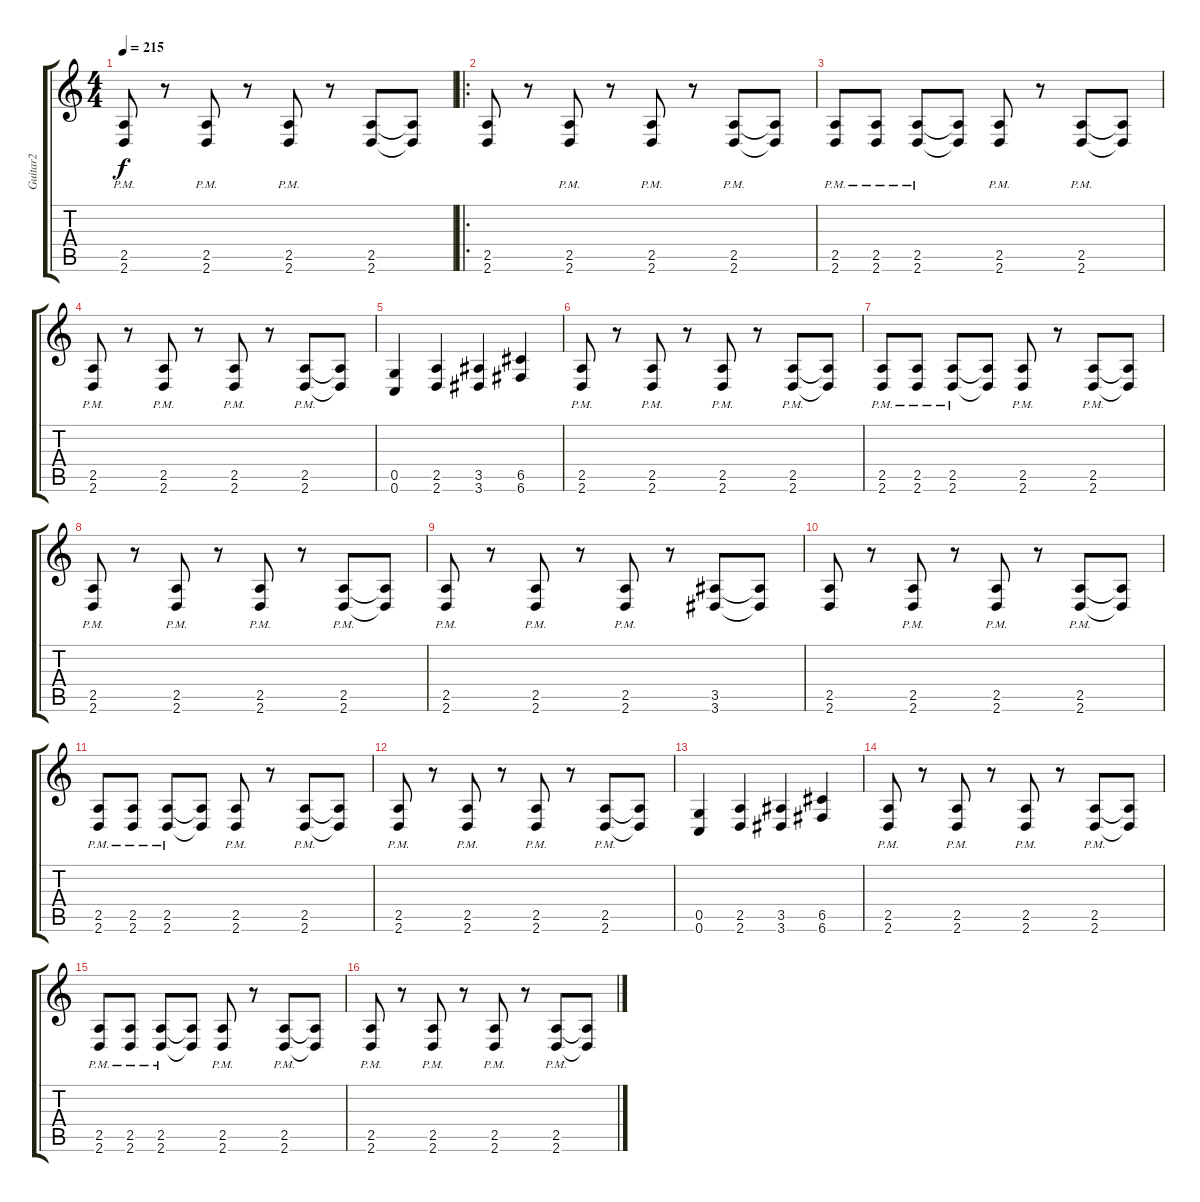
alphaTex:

\track ("Guitar2" "Guitar2") {instrument distortionguitar}
\staff {score tabs}
\tuning (E4 C4 G3 C3 G2 C2) {hide}
\ts (4 4)
\tempo 215
\clef g2
\ks c
(2.5{pm} 2.6{pm}).8{dy f} r.8 (2.5{pm} 2.6{pm}).8 r.8 (2.5{pm} 2.6{pm}).8 r.8 (2.5 2.6).8 (2.5{t} 2.6{t}).8 |
\ro
(2.5 2.6).8 r.8 (2.5{pm} 2.6{pm}).8 r.8 (2.5{pm} 2.6{pm}).8 r.8 (2.5{pm} 2.6{pm}).8 (2.5{t} 2.6{t}).8 |
(2.5{pm} 2.6{pm}).8 (2.5{pm} 2.6{pm}).8 (2.5{pm} 2.6{pm}).8 (2.5{t} 2.6{t}).8 (2.5{pm} 2.6{pm}).8 r.8 (2.5{pm} 2.6{pm}).8 (2.5{t} 2.6{t}).8 |
(2.5{pm} 2.6{pm}).8 r.8 (2.5{pm} 2.6{pm}).8 r.8 (2.5{pm} 2.6{pm}).8 r.8 (2.5{pm} 2.6{pm}).8 (2.5{t} 2.6{t}).8 |
(0.5 0.6).4 (2.5 2.6).4 (3.5 3.6).4 (6.5 6.6).4 |
(2.5{pm} 2.6{pm}).8 r.8 (2.5{pm} 2.6{pm}).8 r.8 (2.5{pm} 2.6{pm}).8 r.8 (2.5{pm} 2.6{pm}).8 (2.5{t} 2.6{t}).8 |
(2.5{pm} 2.6{pm}).8 (2.5{pm} 2.6{pm}).8 (2.5{pm} 2.6{pm}).8 (2.5{t} 2.6{t}).8 (2.5{pm} 2.6{pm}).8 r.8 (2.5{pm} 2.6{pm}).8 (2.5{t} 2.6{t}).8 |
(2.5{pm} 2.6{pm}).8 r.8 (2.5{pm} 2.6{pm}).8 r.8 (2.5{pm} 2.6{pm}).8 r.8 (2.5{pm} 2.6{pm}).8 (2.5{t} 2.6{t}).8 |
(2.5{pm} 2.6{pm}).8 r.8 (2.5{pm} 2.6{pm}).8 r.8 (2.5{pm} 2.6{pm}).8 r.8 (3.5 3.6).8 (3.5{t} 3.6{t}).8 |
(2.5 2.6).8 r.8 (2.5{pm} 2.6{pm}).8 r.8 (2.5{pm} 2.6{pm}).8 r.8 (2.5{pm} 2.6{pm}).8 (2.5{t} 2.6{t}).8 |
(2.5{pm} 2.6{pm}).8 (2.5{pm} 2.6{pm}).8 (2.5{pm} 2.6{pm}).8 (2.5{t} 2.6{t}).8 (2.5{pm} 2.6{pm}).8 r.8 (2.5{pm} 2.6{pm}).8 (2.5{t} 2.6{t}).8 |
(2.5{pm} 2.6{pm}).8 r.8 (2.5{pm} 2.6{pm}).8 r.8 (2.5{pm} 2.6{pm}).8 r.8 (2.5{pm} 2.6{pm}).8 (2.5{t} 2.6{t}).8 |
(0.5 0.6).4 (2.5 2.6).4 (3.5 3.6).4 (6.5 6.6).4 |
(2.5{pm} 2.6{pm}).8 r.8 (2.5{pm} 2.6{pm}).8 r.8 (2.5{pm} 2.6{pm}).8 r.8 (2.5{pm} 2.6{pm}).8 (2.5{t} 2.6{t}).8 |
(2.5{pm} 2.6{pm}).8 (2.5{pm} 2.6{pm}).8 (2.5{pm} 2.6{pm}).8 (2.5{t} 2.6{t}).8 (2.5{pm} 2.6{pm}).8 r.8 (2.5{pm} 2.6{pm}).8 (2.5{t} 2.6{t}).8 |
(2.5{pm} 2.6{pm}).8 r.8 (2.5{pm} 2.6{pm}).8 r.8 (2.5{pm} 2.6{pm}).8 r.8 (2.5{pm} 2.6{pm}).8 (2.5{t} 2.6{t}).8
